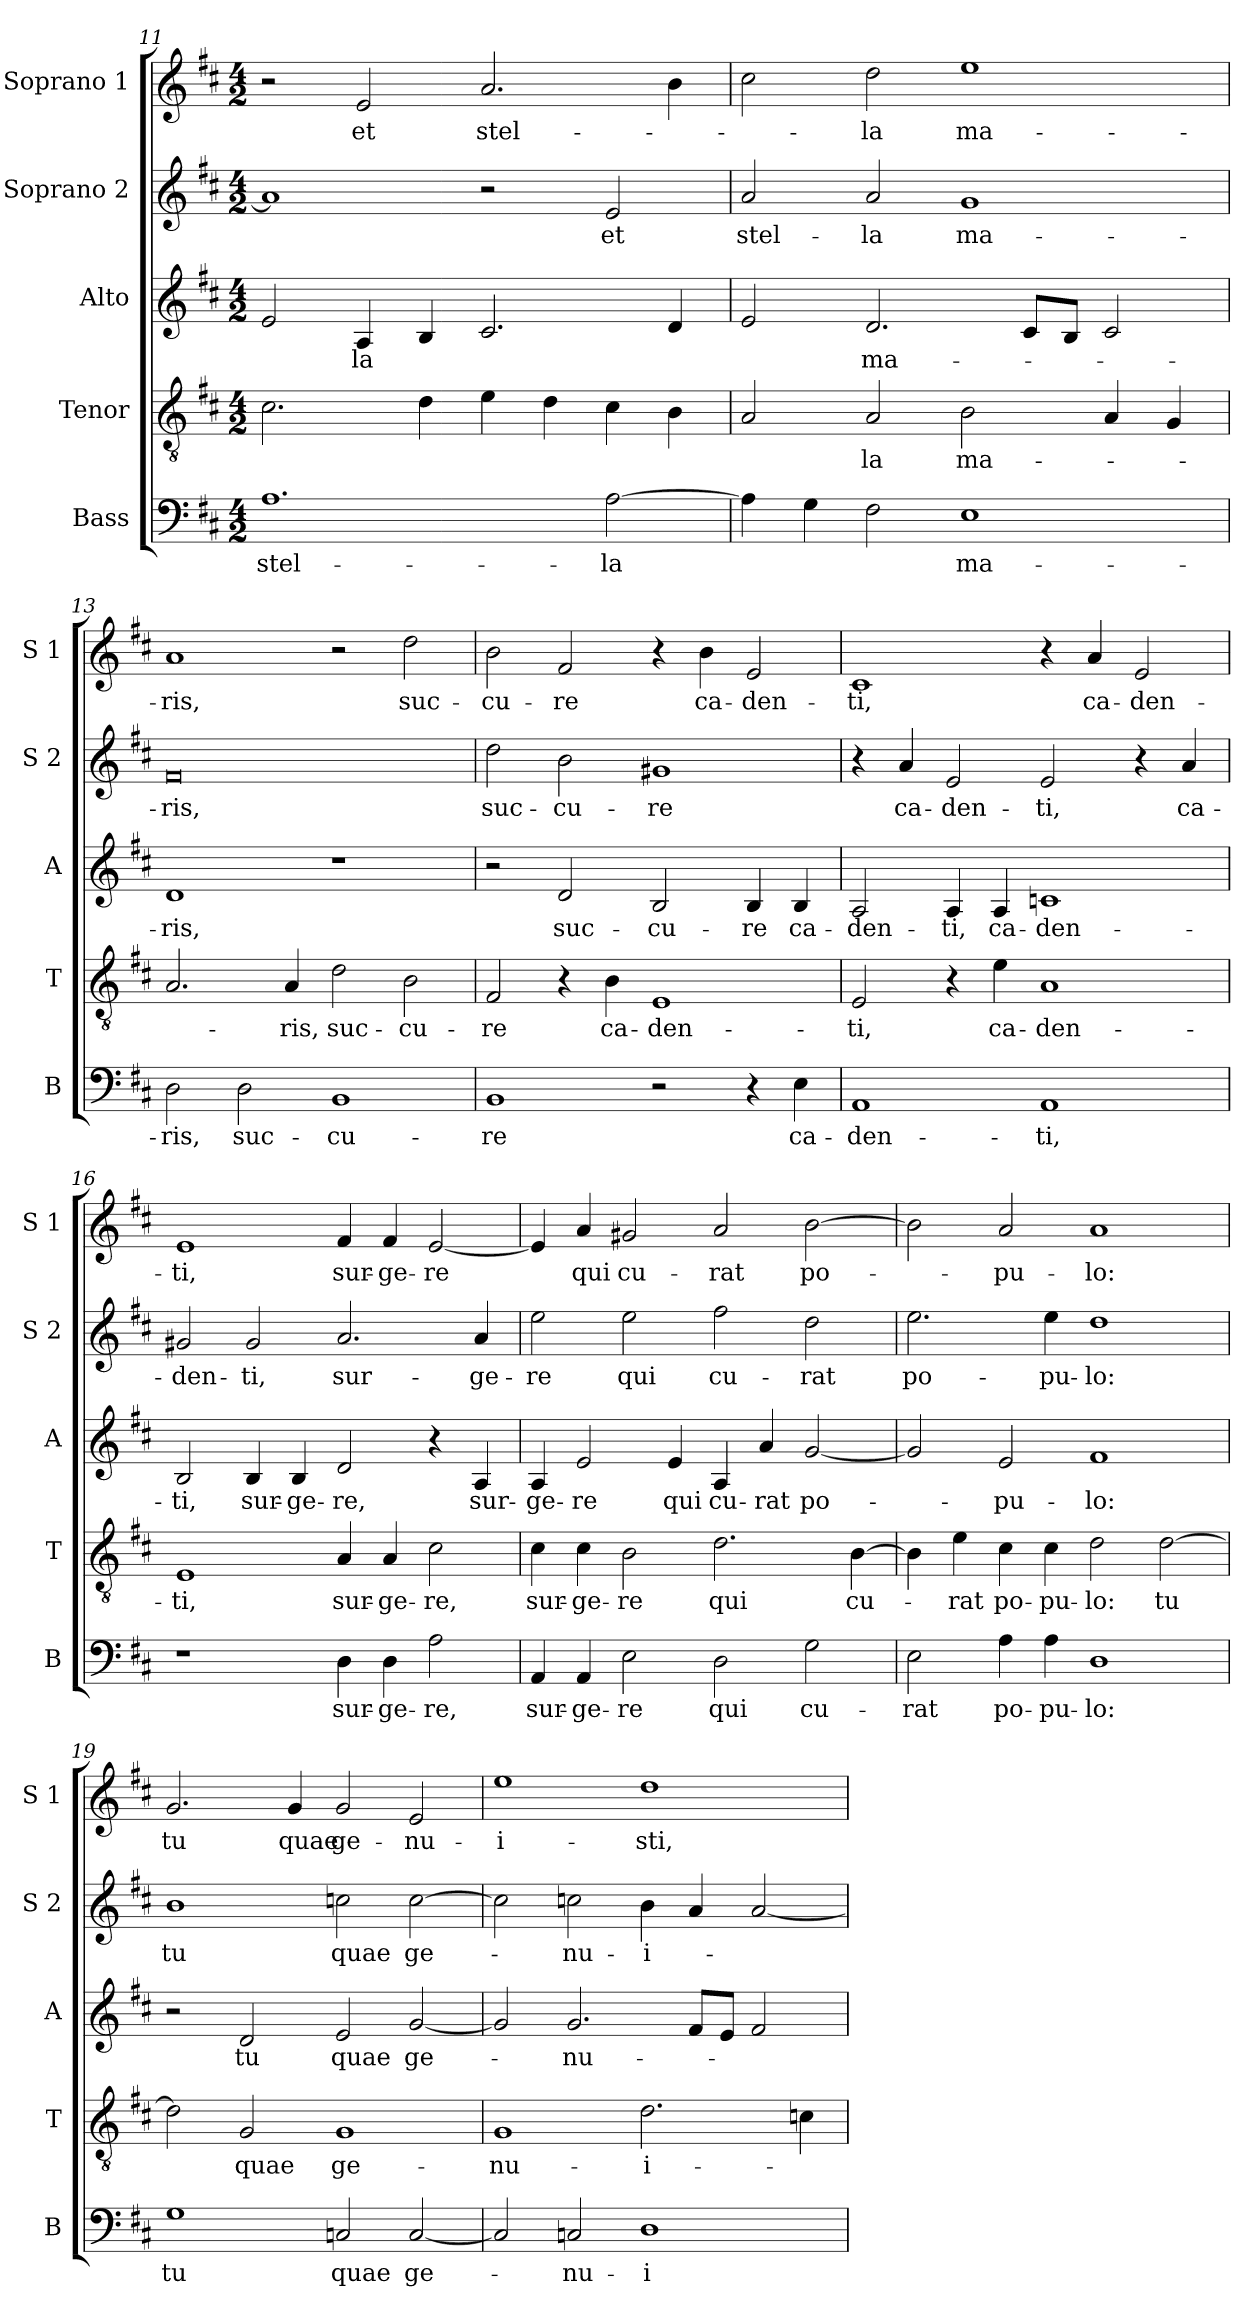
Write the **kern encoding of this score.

**kern	**text	**kern	**text	**kern	**text	**kern	**text	**kern	**text
*part5	*part5	*part4	*part4	*part3	*part3	*part2	*part2	*part1	*part1
*staff5	*staff5	*staff4	*staff4	*staff3	*staff3	*staff2	*staff2	*staff1	*staff1
*I"Bass	*	*I"Tenor	*	*I"Alto	*	*I"Soprano 2	*	*I"Soprano 1	*
*I'B	*	*I'T	*	*I'A	*	*I'S 2	*	*I'S 1	*
!!LO:PB:g=z
*clefF4	*	*clefGv2	*	*clefG2	*	*clefG2	*	*clefG2	*
*k[f#c#]	*	*k[f#c#]	*	*k[f#c#]	*	*k[f#c#]	*	*k[f#c#]	*
*D:	*	*D:	*	*D:	*	*D:	*	*D:	*
*M4/2	*	*M4/2	*	*M4/2	*	*M4/2	*	*M4/2	*
=11	=11	=11	=11	=11	=11	=11	=11	=11	=11
!	!LO:LY:b	!	!	!	!	!	!	!	!
1.A	stel-	2.c#\	.	2e/	.	1a]	.	2rcc	.
!	!	!	!	!	!LO:LY:b	!	!	!	!LO:LY:b
.	.	.	.	4A/	-la	.	.	2e/	et
.	.	4d\	.	4B/	.	.	.	.	.
!	!	!	!	!	!	!	!	!	!LO:LY:b
.	.	4e\	.	2.c#/	.	2r	.	2.a/	stel-
.	.	4d\	.	.	.	.	.	.	.
!	!LO:LY:b	!	!	!	!	!	!LO:LY:b	!	!
[2A\	-la	4c#\	.	.	.	2e/	et	.	.
.	.	4B\	.	4d/	.	.	.	4b\	.
=12	=12	=12	=12	=12	=12	=12	=12	=12	=12
!	!	!	!	!	!	!	!LO:LY:b	!	!
4A\]	.	2A/	.	2e/	.	2a/	stel-	2cc#\	.
4G\	.	.	.	.	.	.	.	.	.
!	!	!	!LO:LY:b	!	!LO:LY:b	!	!LO:LY:b	!	!LO:LY:b
2F#\	.	2A/	-la	2.d/	ma-	2a/	-la	2dd\	-la
!	!LO:LY:b	!	!LO:LY:b	!	!	!	!LO:LY:b	!	!LO:LY:b
1E	ma-	2B\	ma-	.	.	1g	ma-	1ee	ma-
.	.	.	.	8c#/L	.	.	.	.	.
.	.	.	.	8B/J	.	.	.	.	.
.	.	4A/	.	2c#/	.	.	.	.	.
.	.	4G/	.	.	.	.	.	.	.
=13	=13	=13	=13	=13	=13	=13	=13	=13	=13
!	!LO:LY:b	!	!	!	!LO:LY:b	!	!LO:LY:b	!	!LO:LY:b
2D\	-ris,	2.A/	.	1d	-ris,	0f#	-ris,	1a	-ris,
!	!LO:LY:b	!	!	!	!	!	!	!	!
2D\	suc-	.	.	.	.	.	.	.	.
!	!	!	!LO:LY:b	!	!	!	!	!	!
.	.	4A/	-ris,	.	.	.	.	.	.
!	!LO:LY:b	!	!LO:LY:b	!	!	!	!	!	!
1BB	-cu-	2d\	suc-	1r	.	.	.	2r	.
!	!	!	!LO:LY:b	!	!	!	!	!	!LO:LY:b
.	.	2B\	-cu-	.	.	.	.	2dd\	suc-
=14	=14	=14	=14	=14	=14	=14	=14	=14	=14
!	!LO:LY:b	!	!LO:LY:b	!	!	!	!LO:LY:b	!	!LO:LY:b
1BB	-re	2F#/	-re	2r	.	2dd\	suc-	2b\	-cu-
!	!	!	!	!	!LO:LY:b	!	!LO:LY:b	!	!LO:LY:b
.	.	4r	.	2d/	suc-	2b\	-cu-	2f#/	-re
!	!	!	!LO:LY:b	!	!	!	!	!	!
.	.	4B\	ca-	.	.	.	.	.	.
!	!	!	!LO:LY:b	!	!LO:LY:b	!	!LO:LY:b	!	!
2r	.	1E	-den-	2B/	-cu-	1g#X	-re	4r	.
!	!	!	!	!	!	!	!	!	!LO:LY:b
.	.	.	.	.	.	.	.	4b\	ca-
!	!	!	!	!	!LO:LY:b	!	!	!	!LO:LY:b
4r	.	.	.	4B/	-re	.	.	2e/	-den-
!	!LO:LY:b	!	!	!	!LO:LY:b	!	!	!	!
4E\	ca-	.	.	4B/	ca-	.	.	.	.
=15	=15	=15	=15	=15	=15	=15	=15	=15	=15
!	!LO:LY:b	!	!LO:LY:b	!	!LO:LY:b	!	!	!	!LO:LY:b
1AA	-den-	2E/	-ti,	2A/	-den-	4r	.	1c#	-ti,
!	!	!	!	!	!	!	!LO:LY:b	!	!
.	.	.	.	.	.	4a/	ca-	.	.
!	!	!	!	!	!LO:LY:b	!	!LO:LY:b	!	!
.	.	4r	.	4A/	-ti,	2e/	-den-	.	.
!	!	!	!LO:LY:b	!	!LO:LY:b	!	!	!	!
.	.	4e\	ca-	4A/	ca-	.	.	.	.
!	!LO:LY:b	!	!LO:LY:b	!	!LO:LY:b	!	!LO:LY:b	!	!
1AA	-ti,	1A	-den-	1cn	-den-	2e/	-ti,	4r	.
!	!	!	!	!	!	!	!	!	!LO:LY:b
.	.	.	.	.	.	.	.	4a/	ca-
!	!	!	!	!	!	!	!	!	!LO:LY:b
.	.	.	.	.	.	4r	.	2e/	-den-
!	!	!	!	!	!	!	!LO:LY:b	!	!
.	.	.	.	.	.	4a/	ca-	.	.
!!LO:LB:g=z
=16	=16	=16	=16	=16	=16	=16	=16	=16	=16
!	!	!	!LO:LY:b	!	!LO:LY:b	!	!LO:LY:b	!	!LO:LY:b
1r	.	1E	-ti,	2B/	-ti,	2g#X/	-den-	1e	-ti,
!	!	!	!	!	!LO:LY:b	!	!LO:LY:b	!	!
.	.	.	.	4B/	sur-	2g#/	-ti,	.	.
!	!	!	!	!	!LO:LY:b	!	!	!	!
.	.	.	.	4B/	-ge-	.	.	.	.
!	!LO:LY:b	!	!LO:LY:b	!	!LO:LY:b	!	!LO:LY:b	!	!LO:LY:b
4D\	sur-	4A/	sur-	2d/	-re,	2.a/	sur-	4f#/	sur-
!	!LO:LY:b	!	!LO:LY:b	!	!	!	!	!	!LO:LY:b
4D\	-ge-	4A/	-ge-	.	.	.	.	4f#/	-ge-
!	!LO:LY:b	!	!LO:LY:b	!	!	!	!	!	!LO:LY:b
2A\	-re,	2c#\	-re,	4r	.	.	.	[2e/	-re
!	!	!	!	!	!LO:LY:b	!	!LO:LY:b	!	!
.	.	.	.	4A/	sur-	4a/	-ge-	.	.
=17	=17	=17	=17	=17	=17	=17	=17	=17	=17
!	!LO:LY:b	!	!LO:LY:b	!	!LO:LY:b	!	!LO:LY:b	!	!
4AA/	sur-	4c#\	sur-	4A/	-ge-	2ee\	-re	4e/]	.
!	!LO:LY:b	!	!LO:LY:b	!	!LO:LY:b	!	!	!	!LO:LY:b
4AA/	-ge-	4c#\	-ge-	2e/	-re	.	.	4a/	qui
!	!LO:LY:b	!	!LO:LY:b	!	!	!	!LO:LY:b	!	!LO:LY:b
2E\	-re	2B\	-re	.	.	2ee\	qui	2g#X/	cu-
!	!	!	!	!	!LO:LY:b	!	!	!	!
.	.	.	.	4e/	qui	.	.	.	.
!	!LO:LY:b	!	!LO:LY:b	!	!LO:LY:b	!	!LO:LY:b	!	!LO:LY:b
2D\	qui	2.d\	qui	4A/	cu-	2ff#\	cu-	2a/	-rat
!	!	!	!	!	!LO:LY:b	!	!	!	!
.	.	.	.	4a/	-rat	.	.	.	.
!	!LO:LY:b	!	!	!	!LO:LY:b	!	!LO:LY:b	!	!LO:LY:b
2G\	cu-	.	.	[2g/	po-	2dd\	-rat	[2b\	po-
!	!	!	!LO:LY:b	!	!	!	!	!	!
.	.	[4B\	cu-	.	.	.	.	.	.
=18	=18	=18	=18	=18	=18	=18	=18	=18	=18
!	!LO:LY:b	!	!	!	!	!	!LO:LY:b	!	!
2E\	-rat	4B\]	.	2g/]	.	2.ee\	po-	2b\]	.
!	!	!	!LO:LY:b	!	!	!	!	!	!
.	.	4e\	-rat	.	.	.	.	.	.
!	!LO:LY:b	!	!LO:LY:b	!	!LO:LY:b	!	!	!	!LO:LY:b
4A\	po-	4c#\	po-	2e/	-pu-	.	.	2a/	-pu-
!	!LO:LY:b	!	!LO:LY:b	!	!	!	!LO:LY:b	!	!
4A\	-pu-	4c#\	-pu-	.	.	4ee\	-pu-	.	.
!	!LO:LY:b	!	!LO:LY:b	!	!LO:LY:b	!	!LO:LY:b	!	!LO:LY:b
1D	-lo:	2d\	-lo:	1f#	-lo:	1dd	-lo:	1a	-lo:
!	!	!	!LO:LY:b	!	!	!	!	!	!
.	.	[2d\	tu	.	.	.	.	.	.
=19	=19	=19	=19	=19	=19	=19	=19	=19	=19
!	!LO:LY:b	!	!	!	!	!	!LO:LY:b	!	!LO:LY:b
1G	tu	2d\]	.	2r	.	1b	tu	2.g/	tu
!	!	!	!LO:LY:b	!	!LO:LY:b	!	!	!	!
.	.	2G/	quae	2d/	tu	.	.	.	.
!	!	!	!	!	!	!	!	!	!LO:LY:b
.	.	.	.	.	.	.	.	4g/	quae
!	!LO:LY:b	!	!LO:LY:b	!	!LO:LY:b	!	!LO:LY:b	!	!LO:LY:b
2Cn/	quae	1G	ge-	2e/	quae	2ccn\	quae	2g/	ge-
!	!LO:LY:b	!	!	!	!LO:LY:b	!	!LO:LY:b	!	!LO:LY:b
[2C/	ge-	.	.	[2g/	ge-	[2cc\	ge-	2e/	-nu-
=20	=20	=20	=20	=20	=20	=20	=20	=20	=20
!	!	!	!LO:LY:b	!	!	!	!	!	!LO:LY:b
2C/]	.	1G	-nu-	2g/]	.	2cc\]	.	1ee	-i-
!	!LO:LY:b	!	!	!	!LO:LY:b	!	!LO:LY:b	!	!
2Cn/	-nu-	.	.	2.g/	-nu-	2ccn\	-nu-	.	.
!	!LO:LY:b	!	!LO:LY:b	!	!	!	!LO:LY:b	!	!LO:LY:b
1D	-i-	2.d\	-i-	.	.	4b\	-i-	1dd	-sti,
.	.	.	.	8f#/L	.	4a/	.	.	.
.	.	.	.	8e/J	.	.	.	.	.
.	.	.	.	2f#/	.	[2a/	.	.	.
.	.	4cn\	.	.	.	.	.	.	.
=	=	=	=	=	=	=	=	=	=
*-	*-	*-	*-	*-	*-	*-	*-	*-	*-
